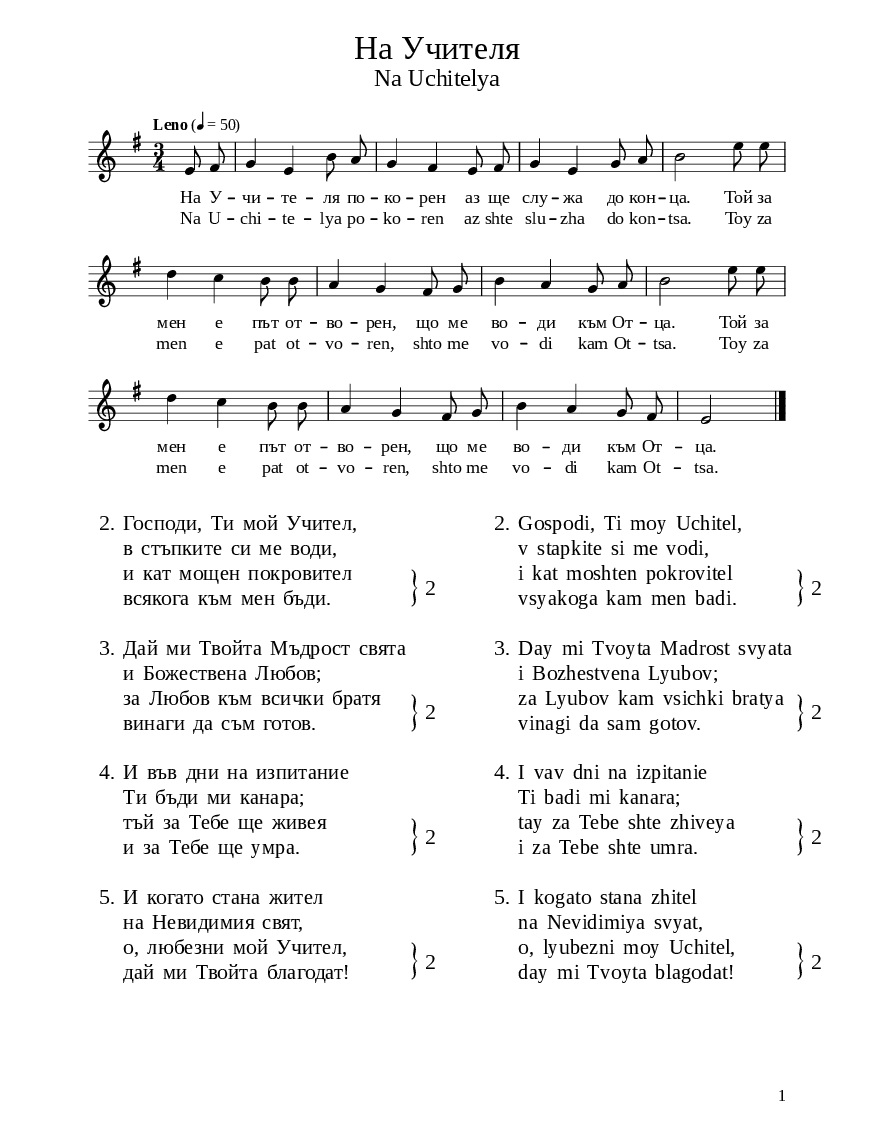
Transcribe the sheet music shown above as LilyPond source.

\version "2.24.0"

% include paper part and global functions
\include "include/globals.ily"

"rightBraces037" = \markup {
  \column {
    % repeat braces
    \translate #'(0 . -5.6 )
    \right-brace #18

    \translate #'(0 . -10.2 )
    \right-brace #18

    \translate #'(0 . -10.2 )
    \right-brace #18

    \translate #'(0 . -10.2 )
    \right-brace #18

  }
  \column {
    % repeat numbers
    \translate #'(0 . -6.2 )
    2

    \translate #'(0 . -12 )
    2

    \translate #'(0 . -12 )
    2

    \translate #'(0 . -12.1 )
    2
  }
}

\bookpart {
  \label #'ref037
  \tocItem \markup "На Учителя – Na Uchitelya"
  \include "include/bookpart-paper.ily"
  \score {
    \include "include/score-layout.ily"

    \new Voice \absolute {
      \clef treble
      \key e \minor
      \time 3/4
      \tempoFunc "Leno" 4 "50"
      \autoBeamOff
      \partial 4
      \autoBeamOff
      e'8 fis'8 | g'4 e'4 b'8 a'8 | g'4 fis'4 e'8 fis'8 | g'4 e'4 g'8 a'8 |  b'2 e''8  e''8 \break
      d''4 c''4 b'8 b'8 | a'4 g'4 fis'8 g'8 | b'4 a'4 g'8 a'8 | b'2 e''8 e''8 \break
      | d''4 c''4 b'8 b'8 | a'4 g'4 fis'8 g'8 | b'4 a'4 g'8 fis'8 | e'2 \bar "|."\break
    }

    \addlyrics {
      На У --  чи -- те -- ля по -- ко -- рен аз ще слу -- жа
      до кон -- ца. Той за мен е път от -- во --
      рен, що ме во -- ди към От -- ца. Той за мен
      е път от -- во -- рен, що ме во -- ди към От -- ца.
    }

    \addlyrics {
      Na U --  chi -- te -- lya po -- ko -- ren az shte slu -- zha
      do kon -- tsa. Toy za men e pat ot -- vo --
      ren, shto me vo -- di kam Ot -- tsa. Toy za men
      e pat ot -- vo -- ren, shto me vo -- di kam Ot -- tsa.
    }

    \header {
      title = \titleFunc "На Учителя" "Na Uchitelya"
    }

    \midi{}

  } % score



  \markup \fontsize #bgCoupletFontSize {
    \hspace #1
    \override #`(baseline-skip . ,bgCoupletBaselineSkip)
    \column {
      \line { 2.  Господи, Ти мой Учител, }
      \line {   "   " в стъпките си ме води, }
      \line {   "   " и кат мощен покровител }
      \line {   "   " всякога към мен бъди. }
      \line { " " }
      \line { 3. Дай ми Твойта Мъдрост свята }
      \line {   "   " и Божествена Любов; }
      \line {   "   " за Любов към всички братя }
      \line {   "   " винаги да съм готов. }
      \line { " " }
      \line { 4. И във дни на изпитание }
      \line {   "   " Ти бъди ми канара; }
      \line {   "   " тъй за Тебе ще живея }
      \line {   "   " и за Тебе ще умра. }
      \line { " " }
      \line { 5. И когато стана жител }
      \line {   "   " на Невидимия свят, }
      \line {   "   " о, любезни мой Учител,  }
      \line {   "   " дай ми Твойта благодат! }
    }
    \"rightBraces037"

    \hspace #5
    \override #`(baseline-skip . ,bgCoupletBaselineSkip)
    \column {
      \line { 2.  Gospodi, Ti moy Uchitel, }
      \line {   "   " v stapkite si me vodi, }
      \line {   "   " i kat moshten pokrovitel }
      \line {   "   " vsyakoga kam men badi. }
      \line { " " }
      \line { 3. Day mi Tvoyta Madrost svyata }
      \line {   "   " i Bozhestvena Lyubov; }
      \line {   "   " za Lyubov kam vsichki bratya }
      \line {   "   " vinagi da sam gotov. }
      \line { " " }
      \line { 4. I vav dni na izpitanie }
      \line {   "   " Ti badi mi kanara; }
      \line {   "   " tay za Tebe shte zhiveya }
      \line {   "   " i za Tebe shte umra. }
      \line { " " }
      \line { 5. I kogato stana zhitel }
      \line {   "   " na Nevidimiya svyat, }
      \line {   "   " o, lyubezni moy Uchitel,  }
      \line {   "   " day mi Tvoyta blagodat! }

    }  \"rightBraces037"  %column
  } % markup

  \pageBreak

  % include foreign translation(s) of the song
  \version "2.24.0"

\markup \fill-line { \fontsize #deTitleFontSize "An den Meister" }
\markup \null
\markup \fontsize #deCoupletFontSize {
  \hspace #10
  \override #`(baseline-skip . ,deCoupletBaselineSkip)

  \column {

    \line { 1. Dem Meister werde ich ergeben }

    \line { "   "bis zum Ende dienen.}

    \line { "   "Er ist für mich ein offener Weg, }

    \line { "   "der mich zum Vater führt.}
    
     \line { "   "Er ist für mich ein offener Weg, }

    \line { "   "der mich zum Vater führt.}
    \line { "   " }

    \line { 2. Herr, Du mein Meister, }

    \line { "   "führe mich bei meinen Schritten, }

    \line { "   "und wie ein mächtiger Beschützer }

    \line { "   " sei immer bei mir.}
    \line { "   " }

    \line { 3. Gib mir Deine heilige Weisheit}

    \line { "   "und göttliche Liebe;}

    \line { "   "auf dass ich für die Liebe zu all meinen Brüdern}

    \line { "   "immerdar bereit bin.}
    \line { "   " }

    \line { 4. Und in Tagen der Prüfung, }

    \line { "   "sei Du mir ein Fels,}

    \line { "   "so werde ich für Dich leben}

    \line { "   "und für Dich sterben.}
    \line { "   " }

    \line { 5. Und wenn ich ein Bewohner }

    \line { "   "der unsichtbaren Welt werde, }

    \line { "   "oh mein geliebter Meister -}

    \line { "   "gib mir Deinen Segen!}

  }
}


} % bookpart
